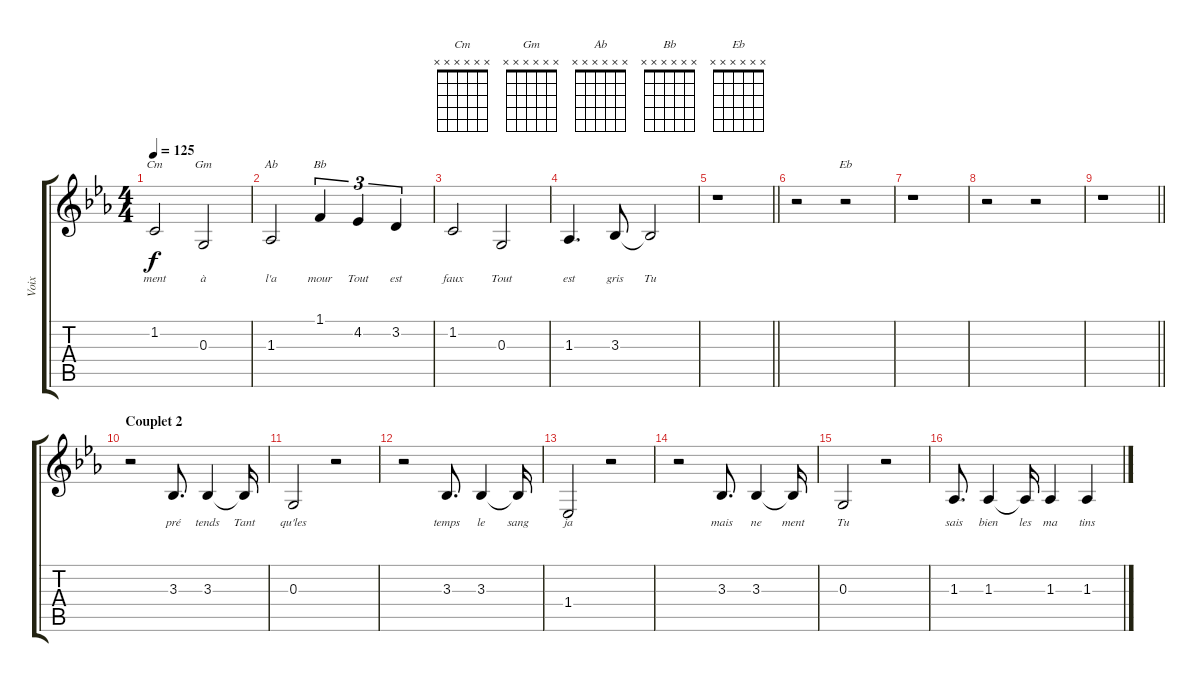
\track ("Voix" "Voix") {instrument drawbarorgan}
\staff {score tabs}
\tuning (E4 B3 G3 D3 A2 E2) {hide}
\chord ("Cm" x x x x x x)
\chord ("Gm" x x x x x x)
\chord ("Ab" x x x x x x)
\chord ("Bb" x x x x x x)
\chord ("Eb" x x x x x x)
\ts (4 4)
\tempo 125
\clef g2
\ks eb
1.2.2{ch "Cm" lyrics (0 "ment") lyrics (1 "") lyrics (2 "") lyrics (3 "") lyrics (4 "") dy f} 0.3.2{ch "Gm" lyrics (0 "à") lyrics (1 "") lyrics (2 "") lyrics (3 "") lyrics (4 "")} |
1.3.2{ch "Ab" lyrics (0 "l'a") lyrics (1 "") lyrics (2 "") lyrics (3 "") lyrics (4 "")} 1.1.4{tu (3 2) ch "Bb" lyrics (0 "mour") lyrics (1 "") lyrics (2 "") lyrics (3 "") lyrics (4 "")} 4.2.4{tu (3 2) lyrics (0 "Tout") lyrics (1 "") lyrics (2 "") lyrics (3 "") lyrics (4 "")} 3.2.4{tu (3 2) lyrics (0 "est") lyrics (1 "") lyrics (2 "") lyrics (3 "") lyrics (4 "")} |
1.2.2{lyrics (0 "faux") lyrics (1 "") lyrics (2 "") lyrics (3 "") lyrics (4 "")} 0.3.2{lyrics (0 "Tout") lyrics (1 "") lyrics (2 "") lyrics (3 "") lyrics (4 "")} |
1.3.4{d lyrics (0 "est") lyrics (1 "") lyrics (2 "") lyrics (3 "") lyrics (4 "")} 3.3.8{lyrics (0 "gris") lyrics (1 "") lyrics (2 "") lyrics (3 "") lyrics (4 "")} 3.3{t}.2{lyrics (0 "Tu") lyrics (1 "") lyrics (2 "") lyrics (3 "") lyrics (4 "")} |
\barLineRight lightlight
r.1 |
r.2 r.2{ch "Eb"} |
r.1 |
r.2 r.2 |
\barLineRight lightlight
r.1 |
\section ("" "Couplet 2")
r.2 3.3.8{d lyrics (0 "pré") lyrics (1 "") lyrics (2 "") lyrics (3 "") lyrics (4 "")} 3.3.4{lyrics (0 "tends") lyrics (1 "") lyrics (2 "") lyrics (3 "") lyrics (4 "")} 3.3{t}.16{lyrics (0 "Tant") lyrics (1 "") lyrics (2 "") lyrics (3 "") lyrics (4 "")} |
0.3.2{lyrics (0 "qu'les") lyrics (1 "") lyrics (2 "") lyrics (3 "") lyrics (4 "")} r.2 |
r.2 3.3.8{d lyrics (0 "temps") lyrics (1 "") lyrics (2 "") lyrics (3 "") lyrics (4 "")} 3.3.4{lyrics (0 "le") lyrics (1 "") lyrics (2 "") lyrics (3 "") lyrics (4 "")} 3.3{t}.16{lyrics (0 "sang") lyrics (1 "") lyrics (2 "") lyrics (3 "") lyrics (4 "")} |
1.4.2{lyrics (0 "ja") lyrics (1 "") lyrics (2 "") lyrics (3 "") lyrics (4 "")} r.2 |
r.2 3.3.8{d lyrics (0 "mais") lyrics (1 "") lyrics (2 "") lyrics (3 "") lyrics (4 "")} 3.3.4{lyrics (0 "ne") lyrics (1 "") lyrics (2 "") lyrics (3 "") lyrics (4 "")} 3.3{t}.16{lyrics (0 "ment") lyrics (1 "") lyrics (2 "") lyrics (3 "") lyrics (4 "")} |
0.3.2{lyrics (0 "Tu") lyrics (1 "") lyrics (2 "") lyrics (3 "") lyrics (4 "")} r.2 |
1.3.8{d lyrics (0 "sais") lyrics (1 "") lyrics (2 "") lyrics (3 "") lyrics (4 "")} 1.3.4{lyrics (0 "bien") lyrics (1 "") lyrics (2 "") lyrics (3 "") lyrics (4 "")} 1.3{t}.16{lyrics (0 "les") lyrics (1 "") lyrics (2 "") lyrics (3 "") lyrics (4 "")} 1.3.4{lyrics (0 "ma") lyrics (1 "") lyrics (2 "") lyrics (3 "") lyrics (4 "")} 1.3.4{lyrics (0 "tins") lyrics (1 "") lyrics (2 "") lyrics (3 "") lyrics (4 "")}
